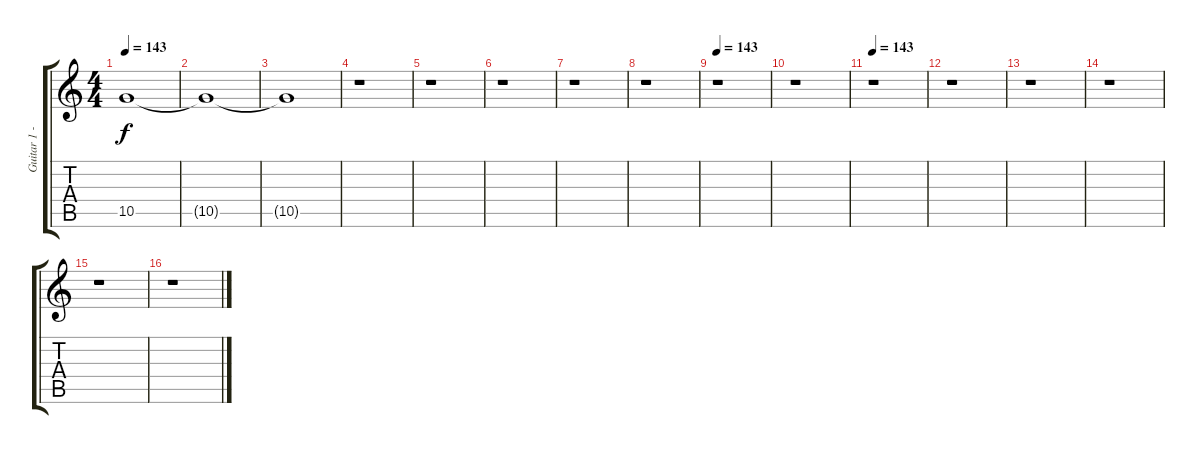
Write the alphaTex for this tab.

\track ("Guitar 1 - Distortion" "Guitar 1 -") {instrument distortionguitar}
\staff {score tabs}
\tuning (E4 B3 G3 D3 A2 E2) {hide}
\ts (4 4)
\tempo 143
\clef g2
\ks c
10.5.1{dy f} |
10.5{t}.1 |
10.5{t}.1 |
r.1 |
r.1 |
r.1 |
r.1 |
r.1 |
\tempo 143
r.1 |
r.1 |
\tempo 143
r.1 |
r.1 |
r.1 |
r.1 |
r.1 |
r.1
